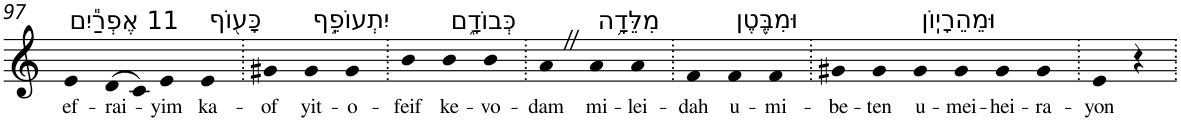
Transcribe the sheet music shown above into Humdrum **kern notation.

**kern	**text
*part1	*part1
*staff1	*staff1
*I"Piano	*
*I'Pno	*
!!LO:PB:g=z
*clefG2	*
*k[]	*
=97	=97
!LO:TX:a:t=11 אֶפְרַ֕יִם	!
!	!LO:LY:b
4e	ef-
!	!LO:LY:b
(>8d	-rai-
8c)	.
!	!LO:LY:b
4e	-yim
!LO:TX:a:t=כָּע֖וֹף	!
!	!LO:LY:b
4e	ka-
=98.	=98.
!	!LO:LY:b
4g#X	-of
!LO:TX:a:t=יִתְעוֹפֵ֣ף	!
!	!LO:LY:b
4g#	yit-
!	!LO:LY:b
4g#	-o-
=99.	=99.
!	!LO:LY:b
4b	-feif
!LO:TX:a:t=כְּבוֹדָ֑ם	!
!	!LO:LY:b
4b	ke-
!	!LO:LY:b
4b	-vo-
=100.	=100.
!	!LO:LY:b
4aZ	-dam
!LO:TX:a:t=מִלֵּדָ֥ה	!
!	!LO:LY:b
4a	mi-
!	!LO:LY:b
4a	-lei-
=101.	=101.
!	!LO:LY:b
4f	-dah
!LO:TX:a:t=וּמִבֶּ֖טֶן	!
!	!LO:LY:b
4f	u-
!	!LO:LY:b
4f	-mi-
=102.	=102.
!	!LO:LY:b
4g#X	-be-
!	!LO:LY:b
4g#	-ten
!LO:TX:a:t=וּמֵהֵרָיֽוֹן	!
!	!LO:LY:b
4g#	u-
!	!LO:LY:b
4g#	-mei-
!	!LO:LY:b
4g#	-hei-
!	!LO:LY:b
4g#	-ra-
=103.	=103.
!	!LO:LY:b
4e	-yon
4r	.
=.	=.
*-	*-
